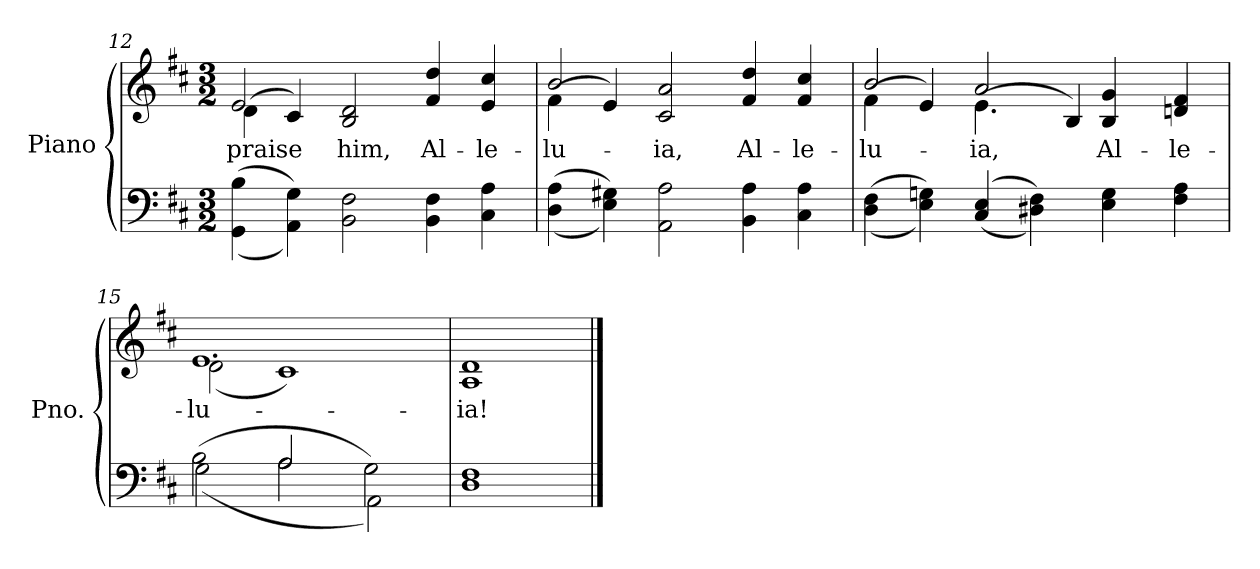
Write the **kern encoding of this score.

**kern	**kern	**text
*part2	*part1	*part1
*staff2	*staff1	*staff1
*I"Piano	*I"Piano	*
*I'Pno.	*I'Pno.	*
!!LO:LB:g=z
*clefF4	*clefG2	*
*k[f#c#]	*k[f#c#]	*
*D:	*D:	*
*M3/2	*M3/2	*
=12	=12	=12
!	!	!LO:LY:b:color=#000000
*	*^	*
((4GGi\ 4Bi	2ei/	(4di\	praise
4AAi\ 4Gi))	.	4c#i/)	.
!	!	!	!LO:LY:b:color=#000000
2BBi\ 2F#i	2Bi/ 2di	1ryy	him,
!	!	!	!LO:LY:b:color=#000000
4BBi\ 4F#i	4f#i/ 4ddi	.	Al-
!	!	!	!LO:LY:b:color=#000000
4C#i\ 4Ai	4ei/ 4cc#i	.	-le-
=13	=13	=13	=13
!	!	!	!LO:LY:b:color=#000000
((4Di\ 4Ai	2bi/	(4f#i\	-lu-
4Ei\ 4G#Xi))	.	4ei/)	.
!	!	!	!LO:LY:b:color=#000000
2AAi\ 2Ai	2c#i/ 2ai	1ryy	-ia,
!	!	!	!LO:LY:b:color=#000000
4BBi\ 4Ai	4f#i/ 4ddi	.	Al-
!	!	!	!LO:LY:b:color=#000000
4C#i\ 4Ai	4f#i/ 4cc#i	.	-le-
=14	=14	=14	=14
!	!	!	!LO:LY:b:color=#000000
((4Di\ 4F#i	2bi/	(4f#i\	-lu-
4Ei\ 4Gni))	.	4ei/)	.
!	!	!	!LO:LY:b:color=#000000
((4C#i/ 4Ei	2ai/	(4.ei\	-ia,
4D#Xi\ 4F#i))	.	.	.
.	.	4Bi/)	.
!	!	!	!LO:LY:b:color=#000000
4Ei\ 4Gi	4Bi/ 4gi	.	Al-
.	.	4.ryy	.
!	!	!	!LO:LY:b:color=#000000
4F#i\ 4Ai	4dni/ 4f#i	.	-le-
=15	=15	=15	=15
*^	*	*	*
!	!	!	!	!LO:LY:b:color=#000000
(2Bi\	(2Gi\	1.ei	(2di\	-lu-
2Ai/	2Ai\	.	1c#i)	.
2Gi\)	2AAi\)	.	.	.
*v	*v	*	*	*
*	*v	*v	*
=16	=16	=16
*^	*	*
!	!	!	!LO:LY:b:color=#000000
*v	*v	*	*
1Di 1F#i	1Ai 1di	-ia!
==	==	==
*-	*-	*-
